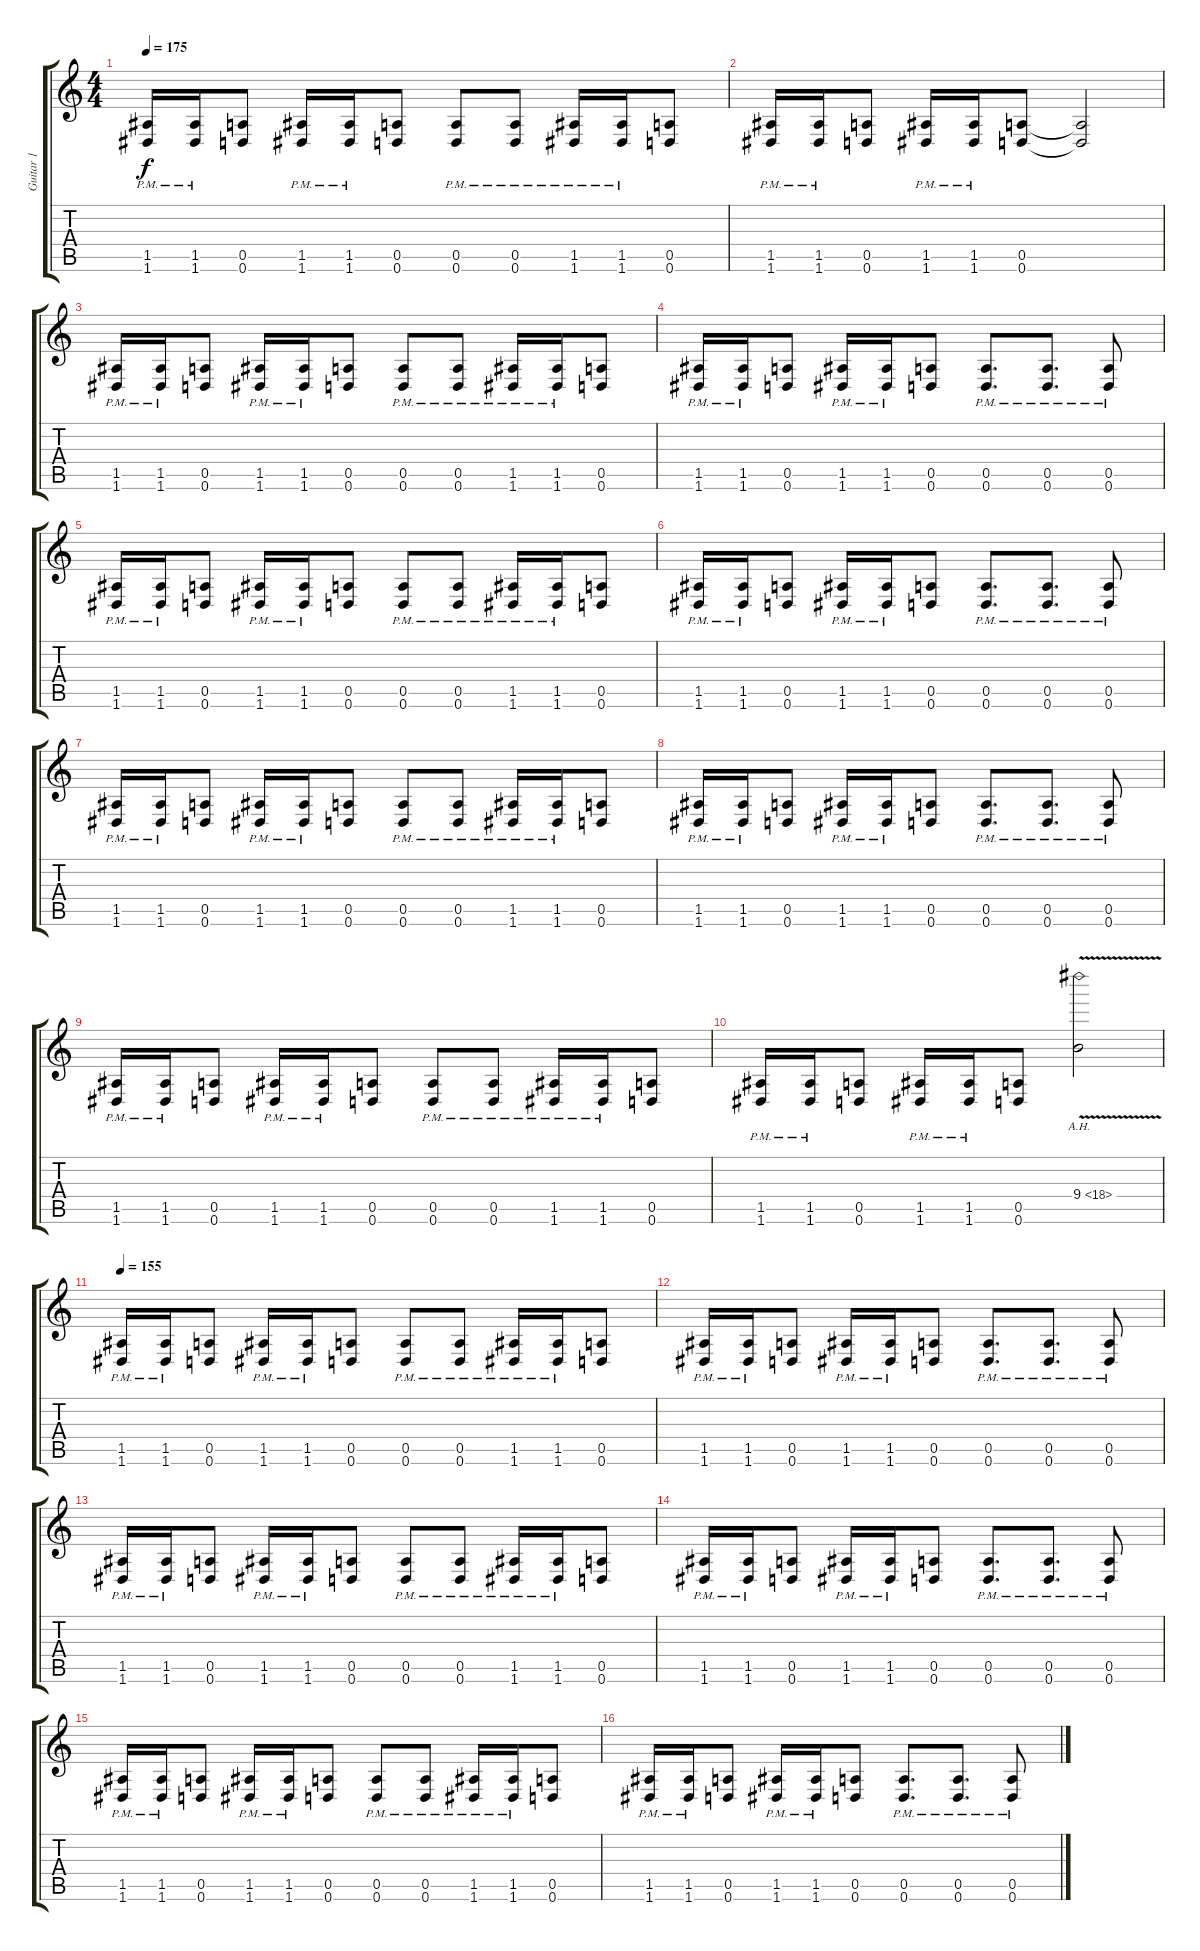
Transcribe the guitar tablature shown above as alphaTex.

\track ("Guitar 1" "Guitar 1") {instrument distortionguitar}
\staff {score tabs}
\tuning (E4 B3 G3 D3 A2 D2) {hide}
\ts (4 4)
\tempo 175
\clef g2
\ks c
(1.5{pm} 1.6{pm}).16{dy f} (1.5{pm} 1.6{pm}).16 (0.5 0.6).8 (1.5{pm} 1.6{pm}).16 (1.5{pm} 1.6{pm}).16 (0.5 0.6).8 (0.5{pm} 0.6{pm}).8 (0.5{pm} 0.6{pm}).8 (1.5{pm} 1.6{pm}).16 (1.5{pm} 1.6{pm}).16 (0.5 0.6).8 |
(1.5{pm} 1.6{pm}).16 (1.5{pm} 1.6{pm}).16 (0.5 0.6).8 (1.5{pm} 1.6{pm}).16 (1.5{pm} 1.6{pm}).16 (0.5 0.6).8 (0.5{t} 0.6{t}).2 |
(1.5{pm} 1.6{pm}).16 (1.5{pm} 1.6{pm}).16 (0.5 0.6).8 (1.5{pm} 1.6{pm}).16 (1.5{pm} 1.6{pm}).16 (0.5 0.6).8 (0.5{pm} 0.6{pm}).8 (0.5{pm} 0.6{pm}).8 (1.5{pm} 1.6{pm}).16 (1.5{pm} 1.6{pm}).16 (0.5 0.6).8 |
(1.5{pm} 1.6{pm}).16 (1.5{pm} 1.6{pm}).16 (0.5 0.6).8 (1.5{pm} 1.6{pm}).16 (1.5{pm} 1.6{pm}).16 (0.5 0.6).8 (0.5{pm} 0.6{pm}).8{d} (0.5{pm} 0.6{pm}).8{d} (0.5{pm} 0.6{pm}).8 |
(1.5{pm} 1.6{pm}).16 (1.5{pm} 1.6{pm}).16 (0.5 0.6).8 (1.5{pm} 1.6{pm}).16 (1.5{pm} 1.6{pm}).16 (0.5 0.6).8 (0.5{pm} 0.6{pm}).8 (0.5{pm} 0.6{pm}).8 (1.5{pm} 1.6{pm}).16 (1.5{pm} 1.6{pm}).16 (0.5 0.6).8 |
(1.5{pm} 1.6{pm}).16 (1.5{pm} 1.6{pm}).16 (0.5 0.6).8 (1.5{pm} 1.6{pm}).16 (1.5{pm} 1.6{pm}).16 (0.5 0.6).8 (0.5{pm} 0.6{pm}).8{d} (0.5{pm} 0.6{pm}).8{d} (0.5{pm} 0.6{pm}).8 |
(1.5{pm} 1.6{pm}).16 (1.5{pm} 1.6{pm}).16 (0.5 0.6).8 (1.5{pm} 1.6{pm}).16 (1.5{pm} 1.6{pm}).16 (0.5 0.6).8 (0.5{pm} 0.6{pm}).8 (0.5{pm} 0.6{pm}).8 (1.5{pm} 1.6{pm}).16 (1.5{pm} 1.6{pm}).16 (0.5 0.6).8 |
(1.5{pm} 1.6{pm}).16 (1.5{pm} 1.6{pm}).16 (0.5 0.6).8 (1.5{pm} 1.6{pm}).16 (1.5{pm} 1.6{pm}).16 (0.5 0.6).8 (0.5{pm} 0.6{pm}).8{d} (0.5{pm} 0.6{pm}).8{d} (0.5{pm} 0.6{pm}).8 |
(1.5{pm} 1.6{pm}).16 (1.5{pm} 1.6{pm}).16 (0.5 0.6).8 (1.5{pm} 1.6{pm}).16 (1.5{pm} 1.6{pm}).16 (0.5 0.6).8 (0.5{pm} 0.6{pm}).8 (0.5{pm} 0.6{pm}).8 (1.5{pm} 1.6{pm}).16 (1.5{pm} 1.6{pm}).16 (0.5 0.6).8 |
(1.5{pm} 1.6{pm}).16 (1.5{pm} 1.6{pm}).16 (0.5 0.6).8 (1.5{pm} 1.6{pm}).16 (1.5{pm} 1.6{pm}).16 (0.5 0.6).8 9.4{ah 9 v}.2 |
\tempo 155
(1.5{pm} 1.6{pm}).16 (1.5{pm} 1.6{pm}).16 (0.5 0.6).8 (1.5{pm} 1.6{pm}).16 (1.5{pm} 1.6{pm}).16 (0.5 0.6).8 (0.5{pm} 0.6{pm}).8 (0.5{pm} 0.6{pm}).8 (1.5{pm} 1.6{pm}).16 (1.5{pm} 1.6{pm}).16 (0.5 0.6).8 |
(1.5{pm} 1.6{pm}).16 (1.5{pm} 1.6{pm}).16 (0.5 0.6).8 (1.5{pm} 1.6{pm}).16 (1.5{pm} 1.6{pm}).16 (0.5 0.6).8 (0.5{pm} 0.6{pm}).8{d} (0.5{pm} 0.6{pm}).8{d} (0.5{pm} 0.6{pm}).8 |
(1.5{pm} 1.6{pm}).16 (1.5{pm} 1.6{pm}).16 (0.5 0.6).8 (1.5{pm} 1.6{pm}).16 (1.5{pm} 1.6{pm}).16 (0.5 0.6).8 (0.5{pm} 0.6{pm}).8 (0.5{pm} 0.6{pm}).8 (1.5{pm} 1.6{pm}).16 (1.5{pm} 1.6{pm}).16 (0.5 0.6).8 |
(1.5{pm} 1.6{pm}).16 (1.5{pm} 1.6{pm}).16 (0.5 0.6).8 (1.5{pm} 1.6{pm}).16 (1.5{pm} 1.6{pm}).16 (0.5 0.6).8 (0.5{pm} 0.6{pm}).8{d} (0.5{pm} 0.6{pm}).8{d} (0.5{pm} 0.6{pm}).8 |
(1.5{pm} 1.6{pm}).16 (1.5{pm} 1.6{pm}).16 (0.5 0.6).8 (1.5{pm} 1.6{pm}).16 (1.5{pm} 1.6{pm}).16 (0.5 0.6).8 (0.5{pm} 0.6{pm}).8 (0.5{pm} 0.6{pm}).8 (1.5{pm} 1.6{pm}).16 (1.5{pm} 1.6{pm}).16 (0.5 0.6).8 |
(1.5{pm} 1.6{pm}).16 (1.5{pm} 1.6{pm}).16 (0.5 0.6).8 (1.5{pm} 1.6{pm}).16 (1.5{pm} 1.6{pm}).16 (0.5 0.6).8 (0.5{pm} 0.6{pm}).8{d} (0.5{pm} 0.6{pm}).8{d} (0.5{pm} 0.6{pm}).8
